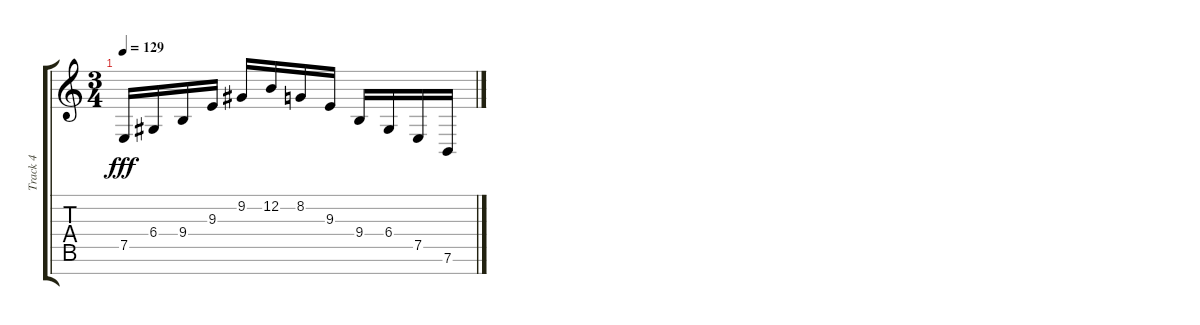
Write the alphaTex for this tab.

\track ("Track 4" "Track 4") {instrument trumpet}
\staff {score tabs}
\tuning (E4 B3 G3 D3 A2 E2 B1) {hide}
\ts (3 4)
\tempo 129
\clef g2
\ks c
7.5.16{dy fff} 6.4.16 9.4.16 9.3.16 9.2.16 12.2.16 8.2.16 9.3.16 9.4.16 6.4.16 7.5.16 7.6.16
